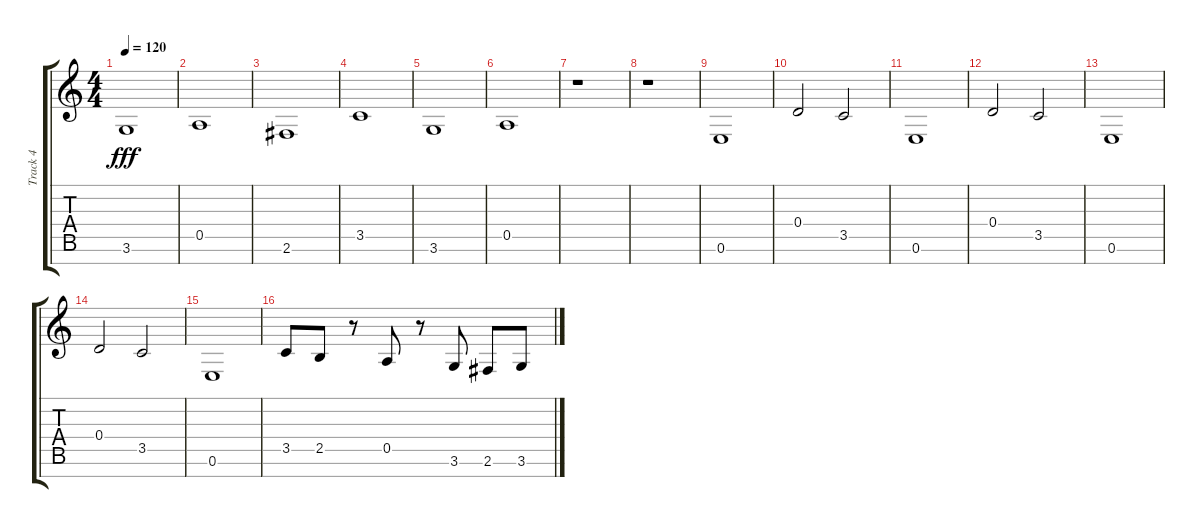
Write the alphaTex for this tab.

\track ("Track 4" "Track 4") {instrument electricbassfinger}
\staff {score tabs}
\tuning (E4 B3 G3 D3 A2 E2 B1) {hide}
\ts (4 4)
\tempo 120
\clef g2
\ks c
3.6.1{dy fff} |
0.5.1 |
2.6.1 |
3.5.1 |
3.6.1 |
0.5.1 |
r.1 |
r.1 |
0.6.1 |
0.4.2 3.5.2 |
0.6.1 |
0.4.2 3.5.2 |
0.6.1 |
0.4.2 3.5.2 |
0.6.1 |
3.5.8 2.5.8 r.8 0.5.8 r.8 3.6.8 2.6.8 3.6.8
